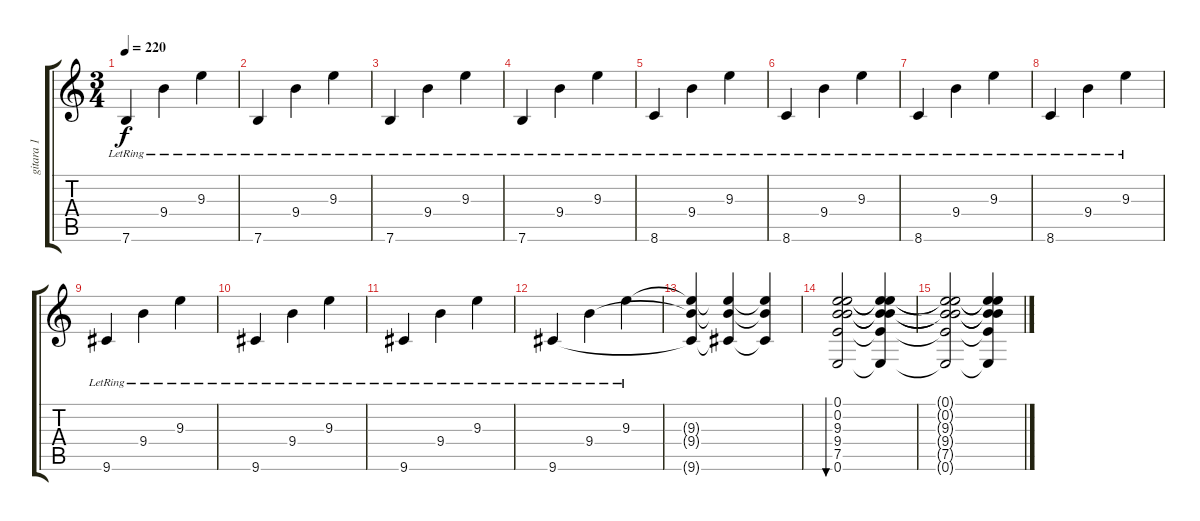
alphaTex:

\track ("gitara 1" "gitara 1") {instrument acousticguitarsteel}
\staff {score tabs}
\tuning (E4 B3 G3 D3 A2 E2) {hide}
\ts (3 4)
\tempo 220
\clef g2
\ks c
7.6{lr}.4{dy f} 9.4{lr}.4 9.3{lr}.4 |
7.6{lr}.4 9.4{lr}.4 9.3{lr}.4 |
7.6{lr}.4 9.4{lr}.4 9.3{lr}.4 |
7.6{lr}.4 9.4{lr}.4 9.3{lr}.4 |
8.6{lr}.4 9.4{lr}.4 9.3{lr}.4 |
8.6{lr}.4 9.4{lr}.4 9.3{lr}.4 |
8.6{lr}.4 9.4{lr}.4 9.3{lr}.4 |
8.6{lr}.4 9.4{lr}.4 9.3{lr}.4 |
9.6{lr}.4 9.4{lr}.4 9.3{lr}.4 |
9.6{lr}.4 9.4{lr}.4 9.3{lr}.4 |
9.6{lr}.4 9.4{lr}.4 9.3{lr}.4 |
9.6{lr}.4 9.4{lr}.4 9.3{lr}.4 |
(9.3{t} 9.4{t} 9.6{t}).4 (9.3{t} 9.4{t} 9.6{t}).4 (9.3{t} 9.4{t} 9.6{t}).4 |
(0.1 0.2 9.3 9.4 7.5 0.6).2{bu 240} (0.1{t} 0.2{t} 9.3{t} 9.4{t} 7.5{t} 0.6{t}).4 |
(0.1{t} 0.2{t} 9.3{t} 9.4{t} 7.5{t} 0.6{t}).2 (0.1{t} 0.2{t} 9.3{t} 9.4{t} 7.5{t} 0.6{t}).4
